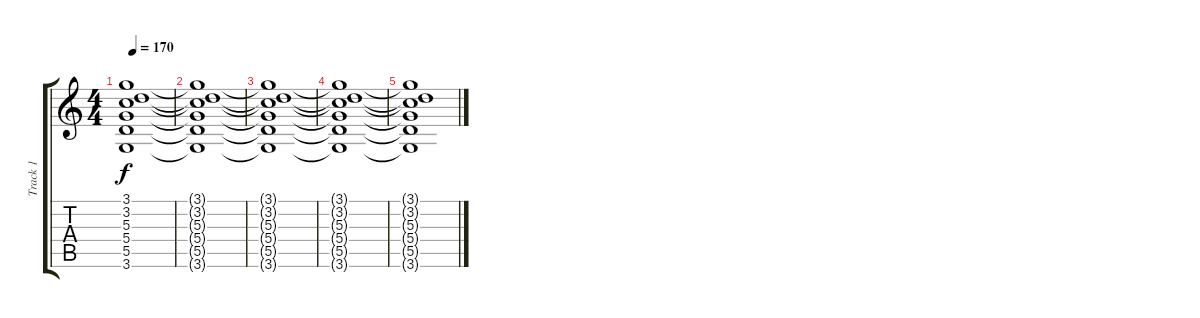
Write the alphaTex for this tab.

\track ("Track 1" "Track 1") {instrument overdrivenguitar}
\staff {score tabs}
\tuning (E4 B3 G3 D3 A2 E2) {hide}
\ts (4 4)
\tempo 170
\clef g2
\ks c
(3.1{t} 3.2{t} 5.3{t} 5.4{t} 5.5{t} 3.6{t}).1{dy f} |
(3.1{t} 3.2{t} 5.3{t} 5.4{t} 5.5{t} 3.6{t}).1 |
(3.1{t} 3.2{t} 5.3{t} 5.4{t} 5.5{t} 3.6{t}).1 |
(3.1{t} 3.2{t} 5.3{t} 5.4{t} 5.5{t} 3.6{t}).1 |
(3.1{t} 3.2{t} 5.3{t} 5.4{t} 5.5{t} 3.6{t}).1
